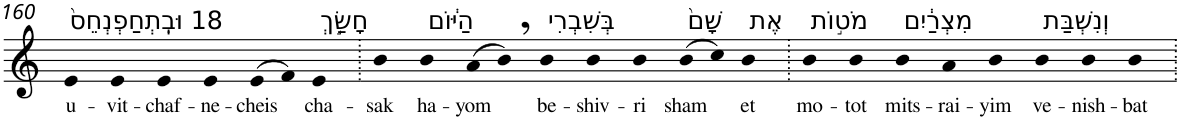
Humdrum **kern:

**kern	**text
*part1	*part1
*staff1	*staff1
*I"Piano	*
*I'Pno	*
!!LO:PB:g=z
*clefG2	*
*k[]	*
=160	=160
!LO:TX:a:t=18 וּבִֽתְחַפְנְחֵס֙	!
!	!LO:LY:b
4e	u-
!	!LO:LY:b
4e	-vit-
!	!LO:LY:b
4e	-chaf-
!	!LO:LY:b
4e	-ne-
!	!LO:LY:b
(>8e	-cheis
8f)	.
!LO:TX:a:t=חָשַׂ֣ךְ	!
!	!LO:LY:b
4e	cha-
=161.	=161.
!	!LO:LY:b
4b	-sak
!LO:TX:a:t=הַיּ֔וֹם	!
!	!LO:LY:b
4b	ha-
!	!LO:LY:b
(>8a	-yom
8b,)	.
!LO:TX:a:t=בְּשִׁבְרִי	!
!	!LO:LY:b
4b	be-
!	!LO:LY:b
4b	-shiv-
!	!LO:LY:b
4b	-ri
!LO:TX:a:t=שָׁם֙	!
!	!LO:LY:b
(>8b	sham
8cc)	.
!LO:TX:a:t=אֶת	!
!	!LO:LY:b
4b	et
=162.	=162.
!LO:TX:a:t=מֹט֣וֹת	!
!	!LO:LY:b
4b	mo-
!	!LO:LY:b
4b	-tot
!LO:TX:a:t=מִצְרַ֔יִם	!
!	!LO:LY:b
4b	mits-
!	!LO:LY:b
4a	-rai-
!	!LO:LY:b
4b	-yim
!LO:TX:a:t=וְנִשְׁבַּת	!
!	!LO:LY:b
4b	ve-
!	!LO:LY:b
4b	-nish-
!	!LO:LY:b
4b	-bat
=.	=.
*-	*-
